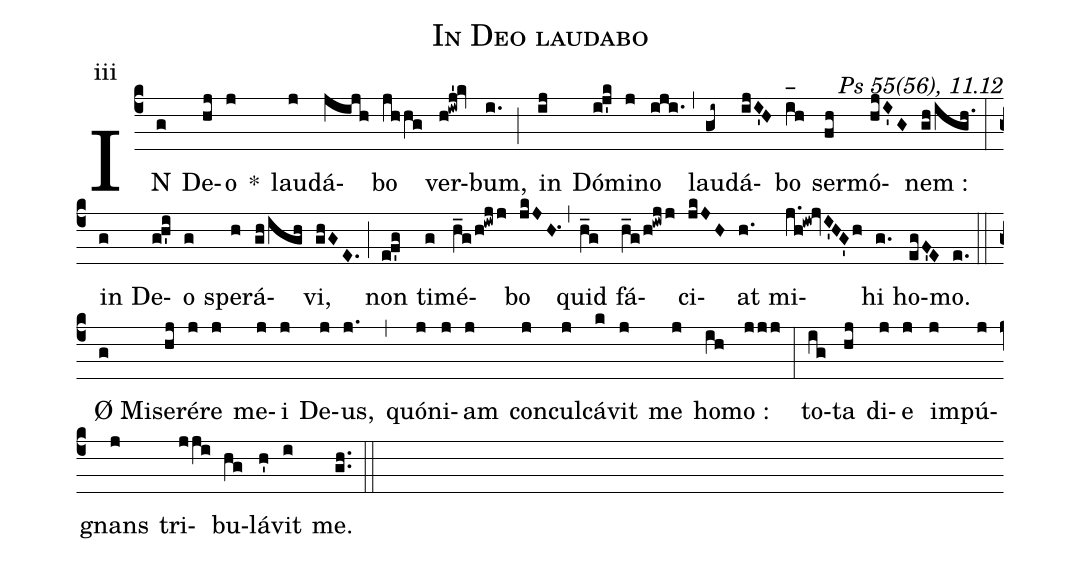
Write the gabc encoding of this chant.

name:In Deo laudabo;
commentary: Ps 55(56), 11.12;
mode:iii;
%%
(c4) IN(g) De(hj)o(j) *() lau(j)dá(jijh)bo(jhhg) ver(h!iwj'!kv)bum,(i.) (;) in(ij) Dó(ij'k)mi(j)no(iji.) (,) lau(gi~)dá(ijI'H)bo(i_[oh:h]h) ser(fh)mó(hjI'G)nem :(gh/igh.) (:) in(g) De(gh'i)o(g) spe(h)rá(gh/igh)vi,(ghGE.) (;) non(ef'g) ti(g)mé(h_g/h!iwjj)bo(jkJH.1) (,) quid(h_g) fá(h_g/h!iwjj)ci(jkJH)at(h.) mi(j.h!iw!jvI'HG'h)hi(g.) ho(egF'E)mo.(e.) (::) Ø Mi(g)se(hj)ré(j)re(j) me(j)i(j) De(j)us,(j.) (,) quó(j)ni(j)am(j) con(j)cul(j)cá(k)vit(j) me(j) ho(ih)mo :(jjj) (:) to(ig)ta(hj) di(j)e(j) im(j)pú(j)gnans(j) tri(jji)bu(hg)lá(h')vit(i) me.(gh..) (::)
